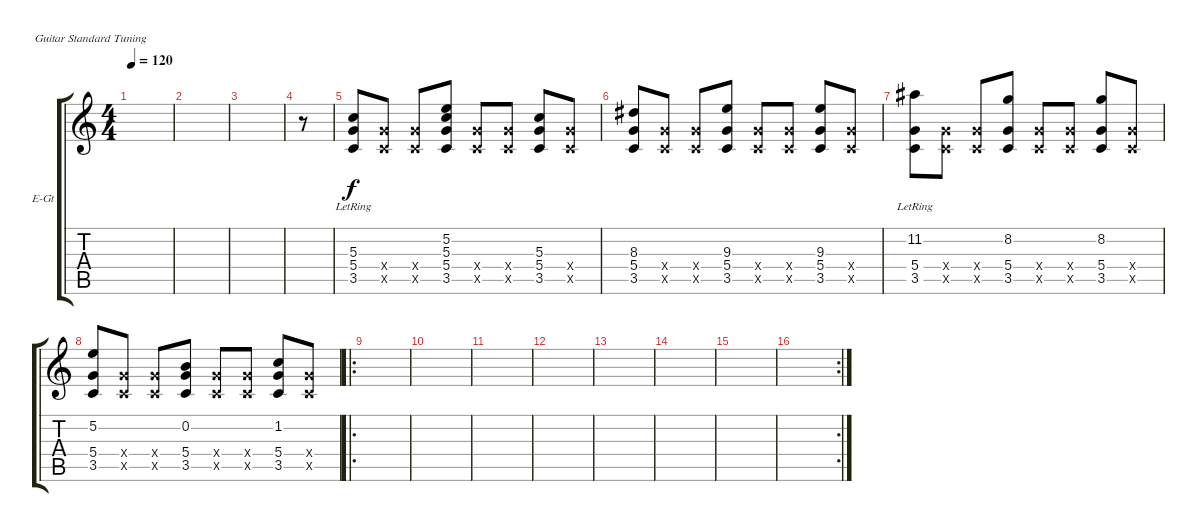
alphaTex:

\defaultSystemsLayout 4
\bracketExtendMode groupsimilarinstruments
\firstSystemTrackNameOrientation horizontal
\otherSystemsTrackNameOrientation horizontal
\track ("Electric Guitar (Clean)" "E-Gt") {instrument electricguitarclean}
\staff {score tabs}
\tuning (E4 B3 G3 D3 A2 E2)
\ts (4 4)
\tempo 120
\clef g2
\scale
0.25
\ks c
|
\scale
0.25 |
\scale
0.25 |
\scale
0.25 r.8 |
\scale
0.248062 (3.5 5.4 5.3{lr}).8{dy f} (3.5{x} 5.4{x}).8 (3.5{x} 5.4{x}).8 (3.5 5.4 5.3 5.2).8 (3.5{x} 5.4{x}).8 (3.5{x} 5.4{x}).8 (3.5 5.4 5.3).8 (3.5{x} 5.4{x}).8 |
\scale
0.251163 (3.5 5.4 8.3).8 (3.5{x} 5.4{x}).8 (3.5{x} 5.4{x}).8 (3.5 5.4 9.3).8 (3.5{x} 5.4{x}).8 (3.5{x} 5.4{x}).8 (3.5 5.4 9.3).8 (3.5{x} 5.4{x}).8 |
\scale
0.251163 (3.5 5.4 11.2{lr}).8 (3.5{x} 5.4{x}).8 (3.5{x} 5.4{x}).8 (3.5 5.4 8.2).8 (3.5{x} 5.4{x}).8 (3.5{x} 5.4{x}).8 (3.5 5.4 8.2).8 (3.5{x} 5.4{x}).8 |
\scale
0.249612 (3.5 5.4 5.2).8 (3.5{x} 5.4{x}).8 (3.5{x} 5.4{x}).8 (3.5 5.4 0.2).8 (3.5{x} 5.4{x}).8 (3.5{x} 5.4{x}).8 (3.5 5.4 1.2).8 (3.5{x} 5.4{x}).8 |
\ro
\scale
0.285156 |
\scale
0.238281 |
\scale
0.238281 |
\scale
0.238281 |
\scale
0.244 |
\scale
0.244 |
\scale
0.244 |
\rc 2
\scale
0.268
